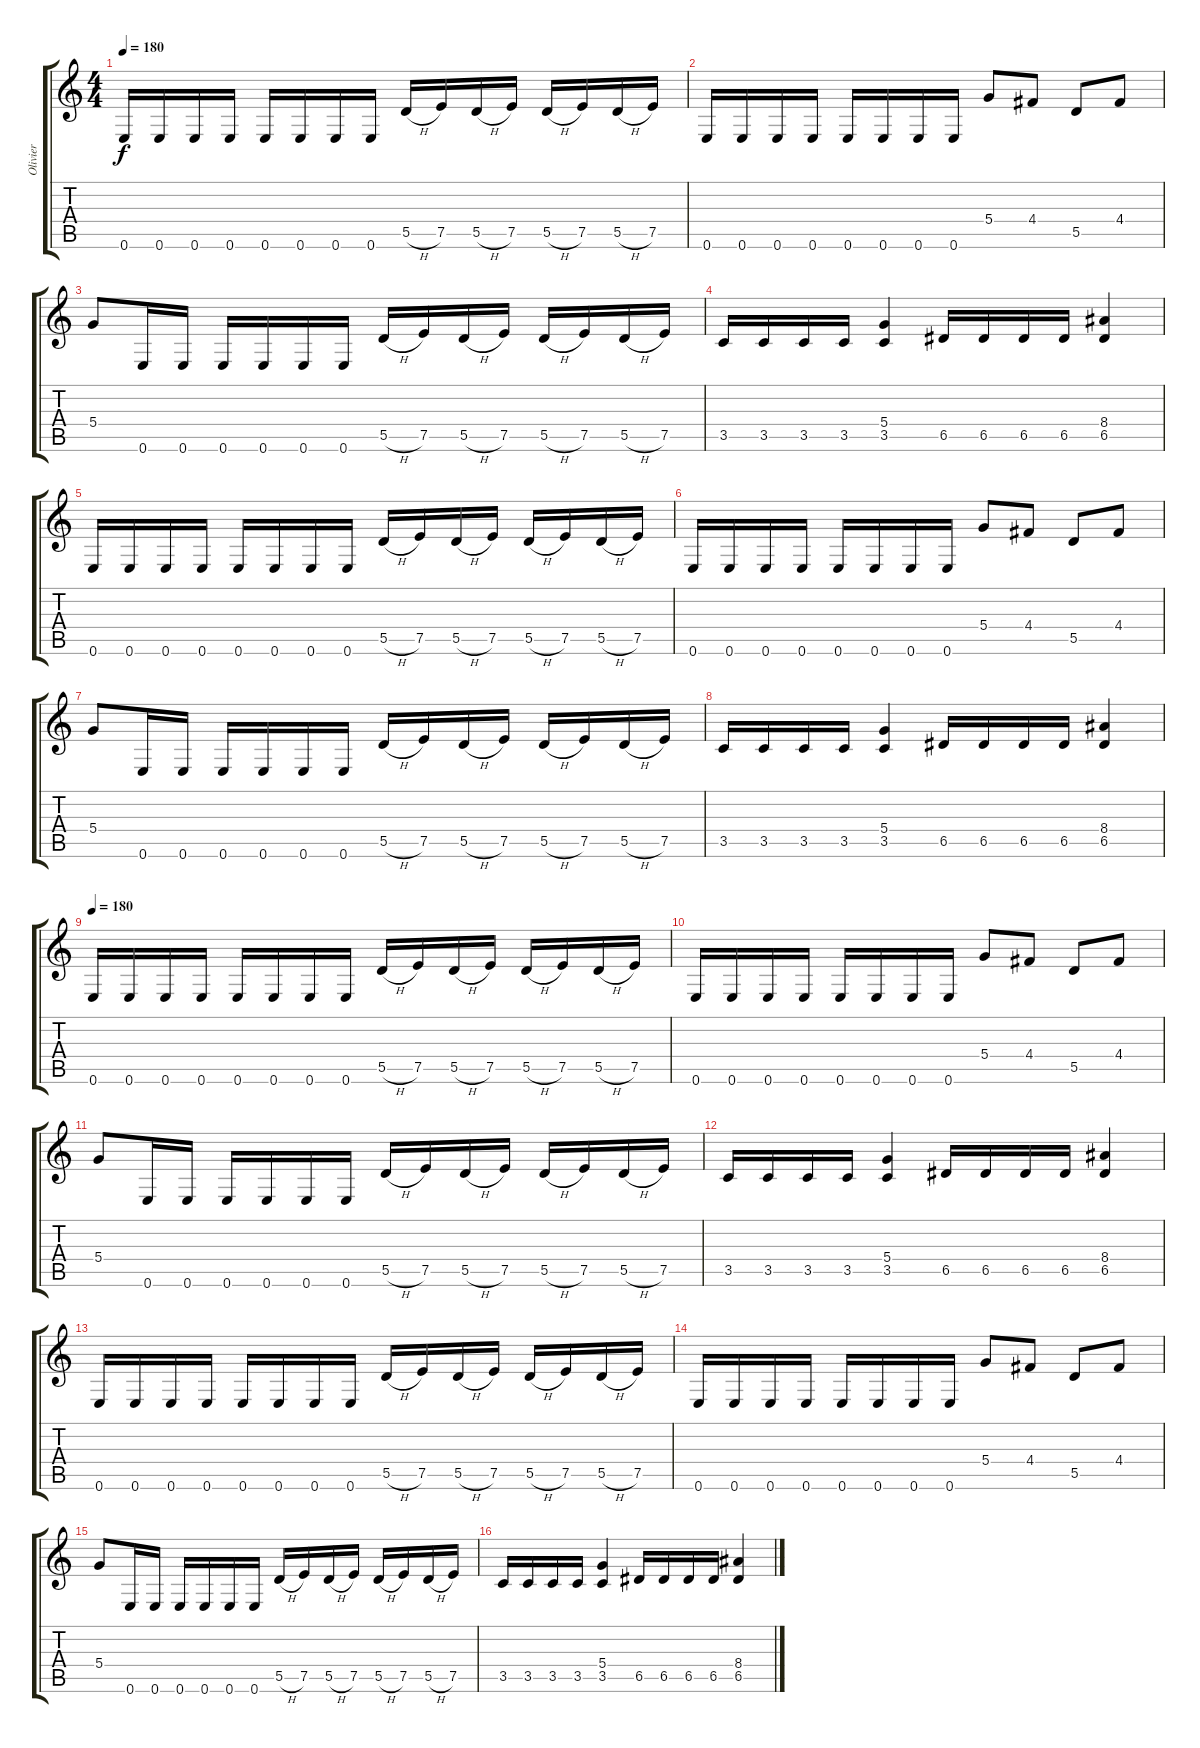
\track ("Olivier" "Olivier") {instrument distortionguitar}
\staff {score tabs}
\tuning (E4 B3 G3 D3 A2 E2) {hide}
\ts (4 4)
\tempo 180
\clef g2
\ks c
0.6.16{dy f volume 16} 0.6.16 0.6.16 0.6.16 0.6.16 0.6.16 0.6.16 0.6.16 5.5{h}.16 7.5.16 5.5{h}.16 7.5.16 5.5{h}.16 7.5.16 5.5{h}.16 7.5.16 |
0.6.16 0.6.16 0.6.16 0.6.16 0.6.16 0.6.16 0.6.16 0.6.16 5.4.8 4.4.8 5.5.8 4.4.8 |
5.4.8 0.6.16 0.6.16 0.6.16 0.6.16 0.6.16 0.6.16 5.5{h}.16 7.5.16 5.5{h}.16 7.5.16 5.5{h}.16 7.5.16 5.5{h}.16 7.5.16 |
3.5.16 3.5.16 3.5.16 3.5.16 (5.4 3.5).4 6.5.16 6.5.16 6.5.16 6.5.16 (8.4 6.5).4 |
0.6.16 0.6.16 0.6.16 0.6.16 0.6.16 0.6.16 0.6.16 0.6.16 5.5{h}.16 7.5.16 5.5{h}.16 7.5.16 5.5{h}.16 7.5.16 5.5{h}.16 7.5.16 |
0.6.16 0.6.16 0.6.16 0.6.16 0.6.16 0.6.16 0.6.16 0.6.16 5.4.8 4.4.8 5.5.8 4.4.8 |
5.4.8 0.6.16 0.6.16 0.6.16 0.6.16 0.6.16 0.6.16 5.5{h}.16 7.5.16 5.5{h}.16 7.5.16 5.5{h}.16 7.5.16 5.5{h}.16 7.5.16 |
3.5.16 3.5.16 3.5.16 3.5.16 (5.4 3.5).4 6.5.16 6.5.16 6.5.16 6.5.16 (8.4 6.5).4 |
\tempo 180
0.6.16{volume 16} 0.6.16 0.6.16 0.6.16 0.6.16 0.6.16 0.6.16 0.6.16 5.5{h}.16 7.5.16 5.5{h}.16 7.5.16 5.5{h}.16 7.5.16 5.5{h}.16 7.5.16 |
0.6.16 0.6.16 0.6.16 0.6.16 0.6.16 0.6.16 0.6.16 0.6.16 5.4.8 4.4.8 5.5.8 4.4.8 |
5.4.8 0.6.16 0.6.16 0.6.16 0.6.16 0.6.16 0.6.16 5.5{h}.16 7.5.16 5.5{h}.16 7.5.16 5.5{h}.16 7.5.16 5.5{h}.16 7.5.16 |
3.5.16 3.5.16 3.5.16 3.5.16 (5.4 3.5).4 6.5.16 6.5.16 6.5.16 6.5.16 (8.4 6.5).4 |
0.6.16 0.6.16 0.6.16 0.6.16 0.6.16 0.6.16 0.6.16 0.6.16 5.5{h}.16 7.5.16 5.5{h}.16 7.5.16 5.5{h}.16 7.5.16 5.5{h}.16 7.5.16 |
0.6.16 0.6.16 0.6.16 0.6.16 0.6.16 0.6.16 0.6.16 0.6.16 5.4.8 4.4.8 5.5.8 4.4.8 |
5.4.8 0.6.16 0.6.16 0.6.16 0.6.16 0.6.16 0.6.16 5.5{h}.16 7.5.16 5.5{h}.16 7.5.16 5.5{h}.16 7.5.16 5.5{h}.16 7.5.16 |
3.5.16 3.5.16 3.5.16 3.5.16 (5.4 3.5).4 6.5.16 6.5.16 6.5.16 6.5.16 (8.4 6.5).4
